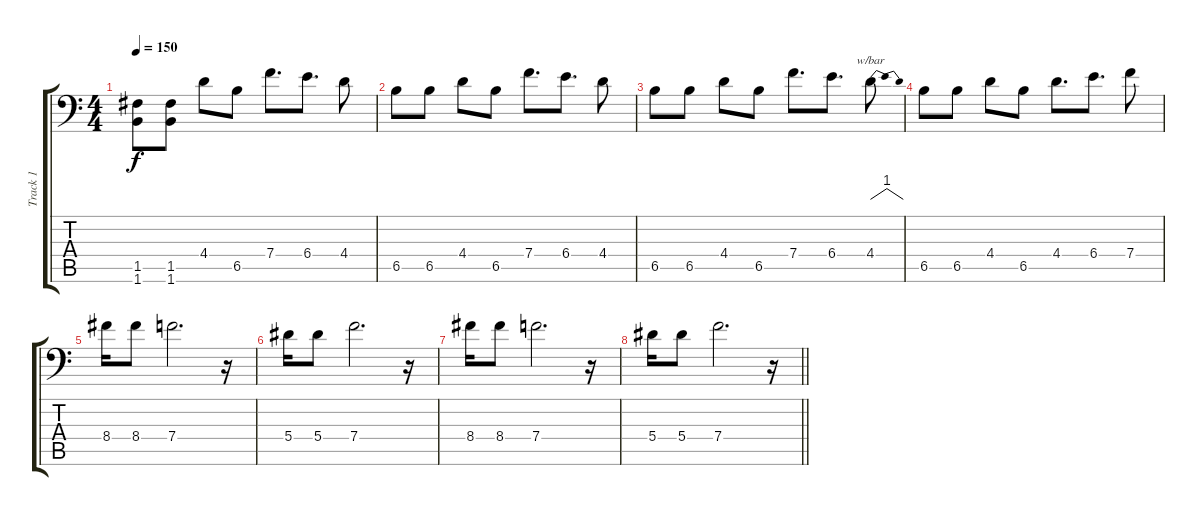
\track ("Track 1" "Track 1") {instrument distortionguitar}
\staff {score tabs}
\tuning (C4 G3 Eb3 Bb2 F2 Bb1) {hide}
\ts (4 4)
\tempo 150
\clef f4
\ks c
(1.5 1.6).8{dy f} (1.5 1.6).8 4.4.8 6.5.8 7.4.8{d} 6.4.8{d} 4.4.8 |
6.5.8 6.5.8 4.4.8 6.5.8 7.4.8{d} 6.4.8{d} 4.4.8 |
6.5.8 6.5.8 4.4.8 6.5.8 7.4.8{d} 6.4.8{d} 4.4.8{tbe (dip default 0 0 45 4 60 0)} |
6.5.8 6.5.8 4.4.8 6.5.8 4.4.8{d} 6.4.8{d} 7.4.8 |
8.4.16 8.4.8 7.4.2{d} r.16 |
5.4.16 5.4.8 7.4.2{d} r.16 |
8.4.16 8.4.8 7.4.2{d} r.16 |
\barLineRight lightlight
5.4.16 5.4.8 7.4.2{d} r.16
